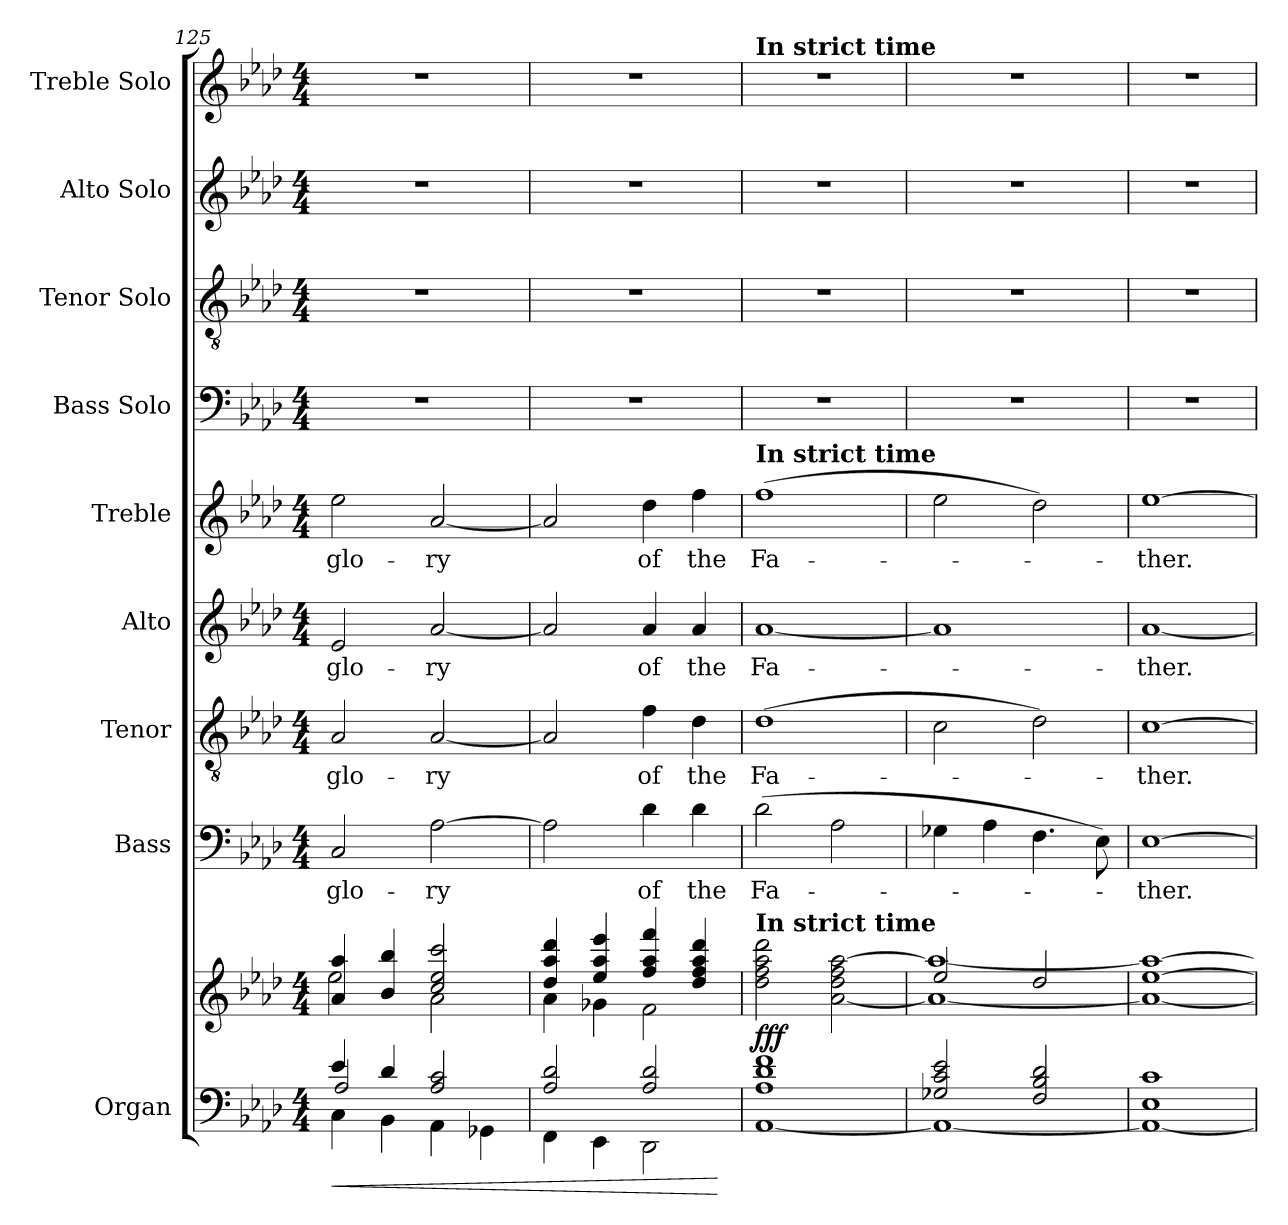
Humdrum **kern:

**kern	**kern	**dynam	**kern	**text	**kern	**text	**kern	**text	**kern	**text	**kern	**kern	**kern	**kern
*part9	*part9	*part9	*part8	*part8	*part7	*part7	*part6	*part6	*part5	*part5	*part4	*part3	*part2	*part1
*staff10	*staff9	*staff9/10	*staff8	*staff8	*staff7	*staff7	*staff6	*staff6	*staff5	*staff5	*staff4	*staff3	*staff2	*staff1
*I"Organ	*	*	*I"Bass	*	*I"Tenor	*	*I"Alto	*	*I"Treble	*	*I"Bass Solo	*I"Tenor Solo	*I"Alto Solo	*I"Treble Solo
*I'Org.	*	*	*I'B.	*	*I'T.	*	*I'A.	*	*I'Tr.	*	*I'B. Solo	*I'T. Solo	*I'A. Solo	*I'Tr. Solo
*clefF4	*clefG2	*	*clefF4	*	*clefGv2	*	*clefG2	*	*clefG2	*	*clefF4	*clefGv2	*clefG2	*clefG2
*	*	*	*	*	*ITrd7c12	*	*	*	*	*	*	*ITrd7c12	*	*
*k[b-e-a-d-]	*k[b-e-a-d-]	*	*k[b-e-a-d-]	*	*k[b-e-a-d-]	*	*k[b-e-a-d-]	*	*k[b-e-a-d-]	*	*k[b-e-a-d-]	*k[b-e-a-d-]	*k[b-e-a-d-]	*k[b-e-a-d-]
*A-:	*A-:	*	*A-:	*	*A-:	*	*A-:	*	*A-:	*	*A-:	*A-:	*A-:	*A-:
*M4/4	*M4/4	*	*M4/4	*	*M4/4	*	*M4/4	*	*M4/4	*	*M4/4	*M4/4	*M4/4	*M4/4
=125	=125	=125	=125	=125	=125	=125	=125	=125	=125	=125	=125	=125	=125	=125
!	!	!LO:HP:b=2	!	!	!	!	!	!	!	!	!	!	!	!
*^	*^	*	*	*	*	*	*	*	*	*	*	*	*	*
*	*^	*	*	*	*	*	*	*	*	*	*	*	*	*	*	*
!	!	!	!	!	!	!	!LO:LY:b:color=#000000	!	!	!	!	!	!	!	!	!	!
!	!	!	!	!	!	!	!	!	!LO:LY:b:color=#000000	!	!	!	!	!	!	!	!
!	!	!	!	!	!	!	!	!	!	!	!LO:LY:b:color=#000000	!	!	!	!	!	!
!	!	!	!	!	!	!	!	!	!	!	!	!	!LO:LY:b:color=#000000	!	!	!	!
4e-i/	4Ci\	2A-i/	4a-i/ 4aa-i	2ee-i\	<	2Ci/	glo-	2AA-i/	glo-	2e-i/	glo-	2ee-i\	glo-	1r	1r	1r	1r
4d-i/	4BB-i\	.	4b-i/ 4bb-i	.	.	.	.	.	.	.	.	.	.	.	.	.	.
!	!	!	!	!	!	!	!LO:LY:b:color=#000000	!	!	!	!	!	!	!	!	!	!
!	!	!	!	!	!	!	!	!	!LO:LY:b:color=#000000	!	!	!	!	!	!	!	!
!	!	!	!	!	!	!	!	!	!	!	!LO:LY:b:color=#000000	!	!	!	!	!	!
!	!	!	!	!	!	!	!	!	!	!	!	!	!LO:LY:b:color=#000000	!	!	!	!
2A-i/ 2ci	4AA-i\	2ryy	2cci/ 2ee-i 2ccci	2a-i\	.	[2A-i\	-ry	[2AA-i/	-ry	[2a-i/	-ry	[2a-i/	-ry	.	.	.	.
.	4GG-Xi\	.	.	.	.	.	.	.	.	.	.	.	.	.	.	.	.
*	*v	*v	*	*	*	*	*	*	*	*	*	*	*	*	*	*	*
=126	=126	=126	=126	=126	=126	=126	=126	=126	=126	=126	=126	=126	=126	=126	=126	=126
2A-i/ 2d-i	4FFi\	4dd-i/ 4aa-i 4ddd-i	4a-i\	.	2A-i\]	.	2AA-i/]	.	2a-i/]	.	2a-i/]	.	1r	1r	1r	1r
.	4EE-i\	4ee-i/ 4aa-i 4eee-i	4g-Xi\	.	.	.	.	.	.	.	.	.	.	.	.	.
!	!	!	!	!	!	!LO:LY:b:color=#000000	!	!	!	!	!	!	!	!	!	!
!	!	!	!	!	!	!	!	!LO:LY:b:color=#000000	!	!	!	!	!	!	!	!
!	!	!	!	!	!	!	!	!	!	!LO:LY:b:color=#000000	!	!	!	!	!	!
!	!	!	!	!	!	!	!	!	!	!	!	!LO:LY:b:color=#000000	!	!	!	!
2A-i/ 2d-i	2DD-i\	4ffi/ 4aa-i 4fffi	2fi\	.	4d-i\	of	4Fi\	of	4a-i/	of	4dd-i\	of	.	.	.	.
!	!	!	!	!	!	!LO:LY:b:color=#000000	!	!	!	!	!	!	!	!	!	!
!	!	!	!	!	!	!	!	!LO:LY:b:color=#000000	!	!	!	!	!	!	!	!
!	!	!	!	!	!	!	!	!	!	!LO:LY:b:color=#000000	!	!	!	!	!	!
!	!	!	!	!	!	!	!	!	!	!	!	!LO:LY:b:color=#000000	!	!	!	!
.	.	4dd-i/ 4ffi 4aa-i 4ddd-i	.	.	4d-i\	the	4D-i\	the	4a-i/	the	4ffi\	the	.	.	.	.
*v	*v	*	*	*	*	*	*	*	*	*	*	*	*	*	*	*
*	*v	*v	*	*	*	*	*	*	*	*	*	*	*	*	*
.	.	[	.	.	.	.	.	.	.	.	.	.	.	.
!!LO:PB:g=z
=127	=127	=127	=127	=127	=127	=127	=127	=127	=127	=127	=127	=127	=127	=127
*^	*	*	*	*	*	*	*	*	*	*	*	*	*	*
!	!	!	!	!	!LO:LY:b:color=#000000	!	!	!	!	!	!	!	!	!	!
!	!	!	!	!	!	!	!LO:LY:b:color=#000000	!	!	!	!	!	!	!	!
!	!	!	!	!	!	!	!	!	!LO:LY:b:color=#000000	!	!	!	!	!	!
!	!	!	!	!	!	!	!	!	!	!	!	!	!	!	!LO:TX:a:B:t=In strict time
!	!	!	!	!	!	!	!	!	!	!LO:TX:a:B:t=In strict time	!	!	!	!	!
!	!	!LO:TX:a:B:t=In strict time	!	!	!	!	!	!	!	!	!	!	!	!	!
!	!	!	!	!	!	!	!	!	!	!	!LO:LY:b:color=#000000	!	!	!	!
1A-i 1d-i 1fi	[1AA-i	2dd-i\ 2ffi 2aa-i 2ddd-i	fff	(2d-i\	Fa-	(1D-i	Fa-	[1a-i	Fa-	(1ffi	Fa-	1r	1r	1r	1r
.	.	[2a-i\ 2dd-i 2ffi [2aa-i	.	2A-i\	.	.	.	.	.	.	.	.	.	.	.
=128	=128	=128	=128	=128	=128	=128	=128	=128	=128	=128	=128	=128	=128	=128	=128
*	*	*^	*	*	*	*	*	*	*	*	*	*	*	*	*
2G-Xi/ 2ci 2e-i	1AA-i_	2ee-i/	1a-i_ 1aa-i_	.	4G-Xi\	.	2Ci\	.	1a-i]	.	2ee-i\	.	1r	1r	1r	1r
.	.	.	.	.	4A-i\	.	.	.	.	.	.	.	.	.	.	.
2Fi/ 2B-i 2d-i	.	2dd-i/	.	.	4.Fi\	.	2D-i\)	.	.	.	2dd-i\)	.	.	.	.	.
.	.	.	.	.	8E-i\)	.	.	.	.	.	.	.	.	.	.	.
*	*	*v	*v	*	*	*	*	*	*	*	*	*	*	*	*	*
=129	=129	=129	=129	=129	=129	=129	=129	=129	=129	=129	=129	=129	=129	=129	=129
!	!	!	!	!	!LO:LY:b:color=#000000	!	!	!	!	!	!	!	!	!	!
!	!	!	!	!	!	!	!LO:LY:b:color=#000000	!	!	!	!	!	!	!	!
!	!	!	!	!	!	!	!	!	!LO:LY:b:color=#000000	!	!	!	!	!	!
!	!	!	!	!	!	!	!	!	!	!	!LO:LY:b:color=#000000	!	!	!	!
1E-i 1ci	1AA-i_	1a-i_ [1ee-i 1aa-i_	.	[1E-i	-ther.	[1Ci	-ther.	[1a-i	-ther.	[1ee-i	-ther.	1r	1r	1r	1r
*v	*v	*	*	*	*	*	*	*	*	*	*	*	*	*	*
=	=	=	=	=	=	=	=	=	=	=	=	=	=	=
*-	*-	*-	*-	*-	*-	*-	*-	*-	*-	*-	*-	*-	*-	*-
